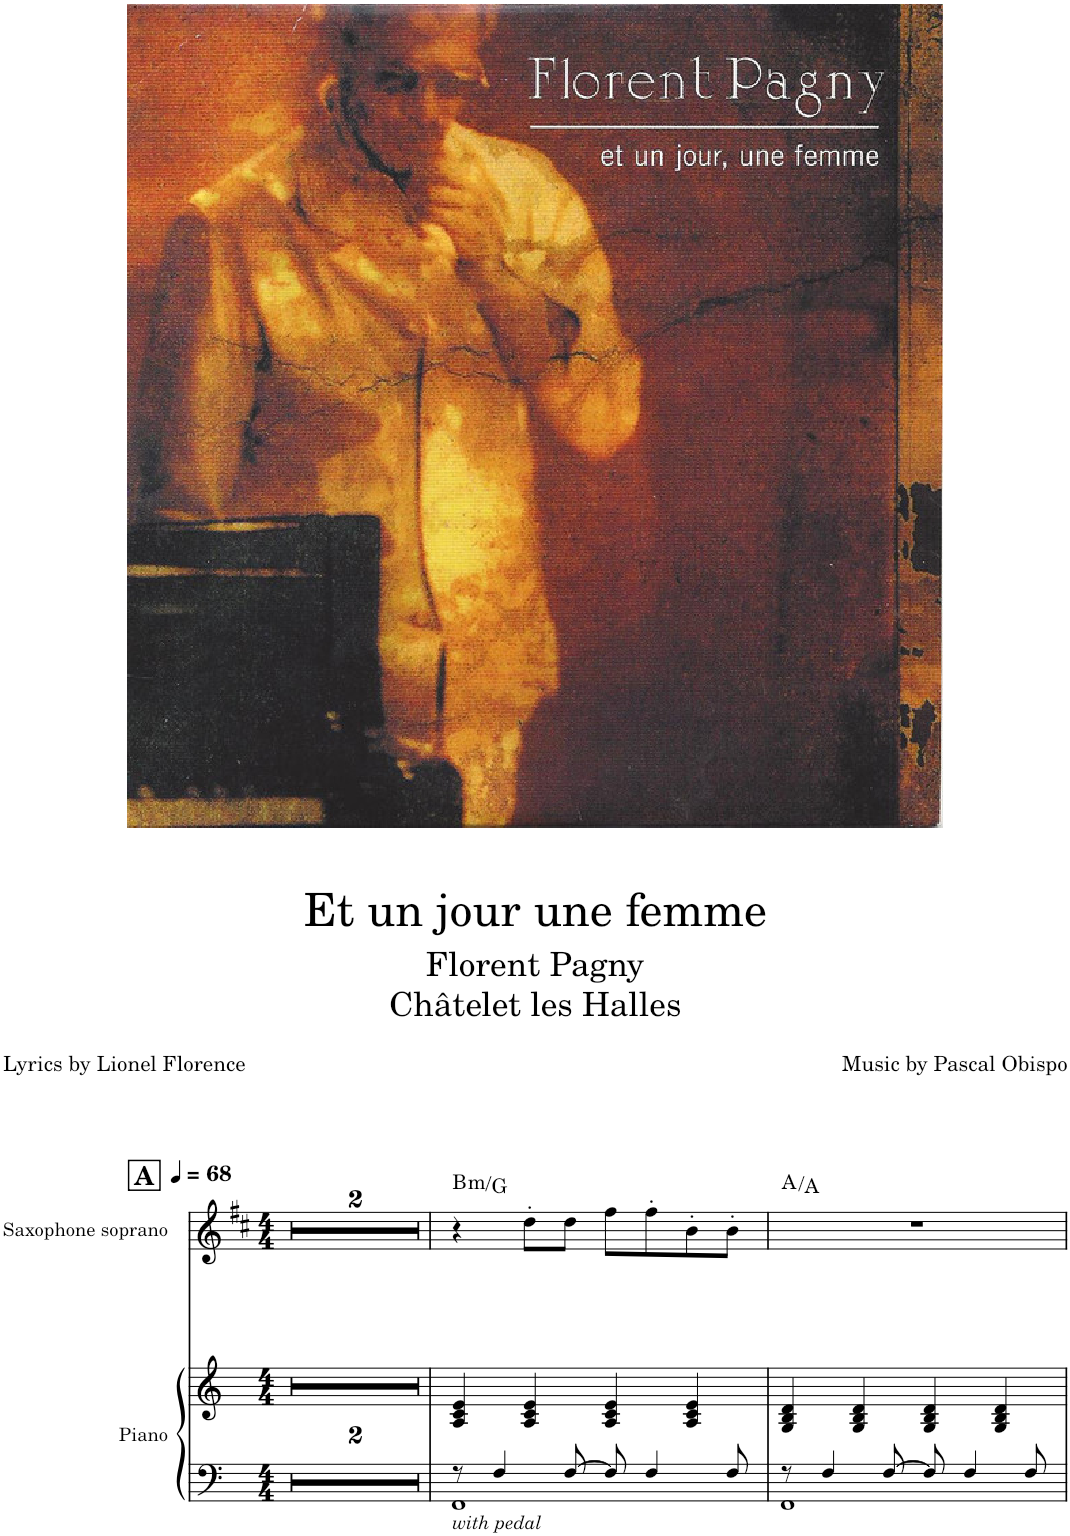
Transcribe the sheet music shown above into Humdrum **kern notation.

**kern	**kern	**kern	**harte
*part2	*part2	*part1	*part1
*staff3	*staff2	*staff1	*
*I"Piano	*	*I"Saxophone soprano	*
*I'Pno.	*	*I'Sax. S.	*
*clefG2	*clefG2	*clefG2	*
*	*	*Trd1c2	*
*k[]	*k[]	*k[f#c#]	*
*M4/4	*M4/4	*M4/4	*
=1	=1	=1	=1
1r	1r	1r	.
=2	=2	=2	=2
1r	1r	1r	.
=3	=3	=3	=3
!!LO:REH:place=s1:a:B:cj:fs=14:t=A
*	*	*MM68	*
*^	*	*	*
!LO:TX:b:i:t=with pedal	!	!	!	!LO:H:kt=m
8r	1FF	4A/ 4c/ 4e/	4r	B:min/b6
4F/	.	.	.	.
.	.	4A/ 4c/ 4e/	8dd'\L	.
[8F/	.	.	8dd\J	.
8F/]	.	4A/ 4c/ 4e/	8ff#\L	.
4F/	.	.	8ff#'\	.
.	.	4A/ 4c/ 4e/	8b'\	.
8F/	.	.	8b'\J	.
*v	*v	*	*	*
=	=	=	=
*-	*-	*-	*-
